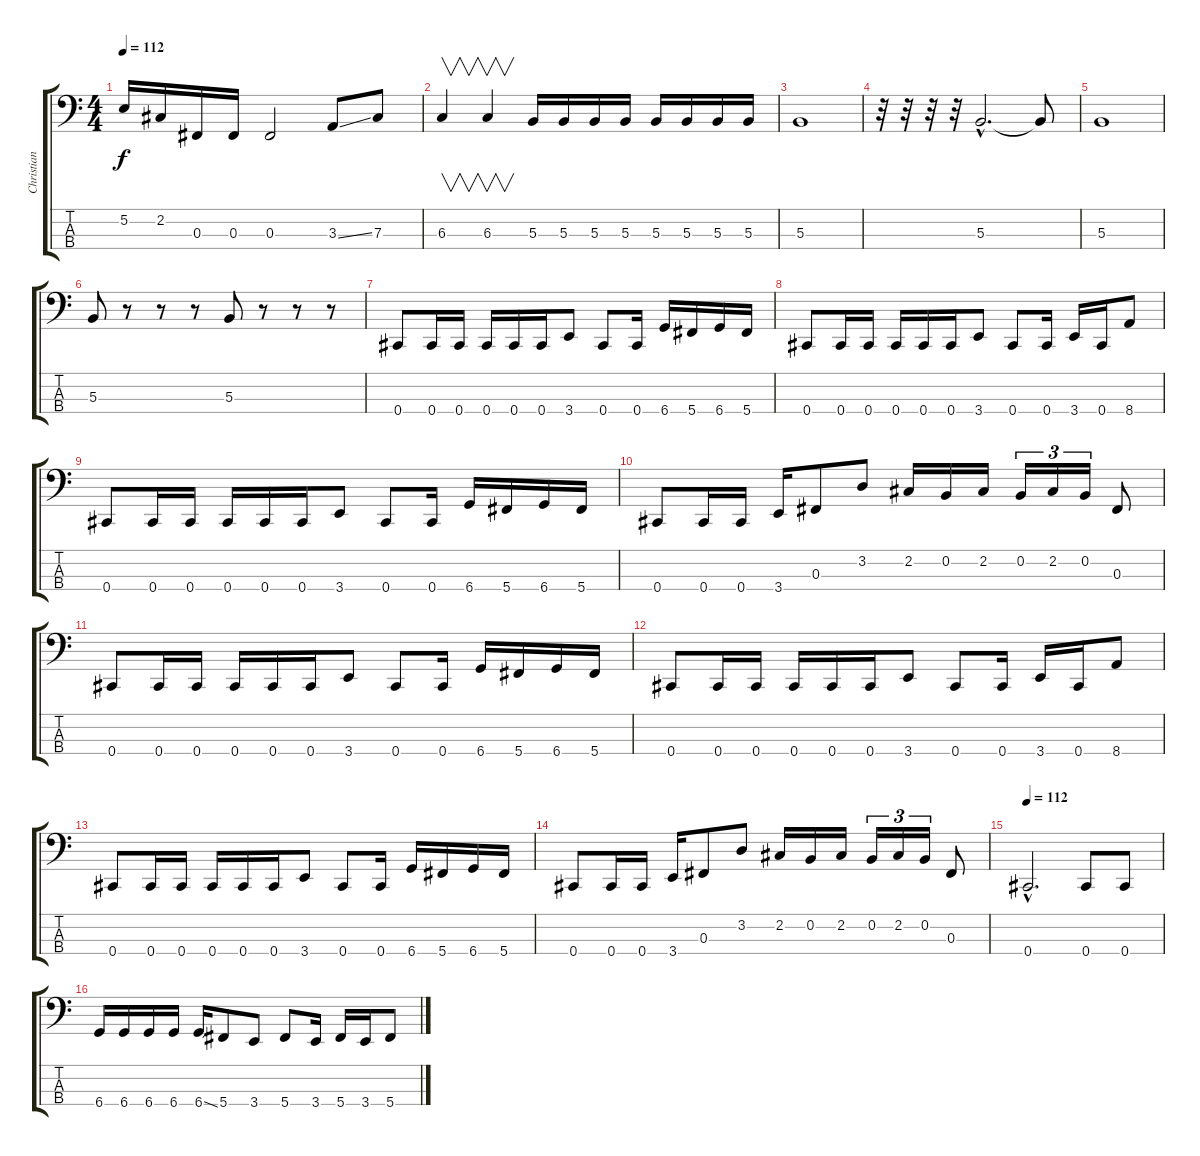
\track ("Christian" "Christian") {instrument electricbassfinger}
\staff {score tabs}
\tuning (E2 B1 Gb1 Db1) {hide}
\ts (4 4)
\tempo 112
\clef f4
\ks c
5.2.16{dy f} 2.2.16 0.3.16 0.3.16 0.3.2 3.3{ss}.8 7.3.8 |
6.3.4{v} 6.3.4{v} 5.3.16 5.3.16 5.3.16 5.3.16 5.3.16 5.3.16 5.3.16 5.3.16 |
5.3.1 |
r.32 r.32 r.32 r.32 5.3{hac}.2{d} 5.3{t}.8 |
5.3.1 |
5.3.8 r.8 r.8 r.8 5.3.8 r.8 r.8 r.8 |
0.4.8 0.4.16 0.4.16 0.4.16 0.4.16 0.4.16 3.4.8 0.4.8 0.4.16 6.4.16 5.4.16 6.4.16 5.4.16 |
0.4.8 0.4.16 0.4.16 0.4.16 0.4.16 0.4.16 3.4.8 0.4.8 0.4.16 3.4.16 0.4.16 8.4.8 |
0.4.8 0.4.16 0.4.16 0.4.16 0.4.16 0.4.16 3.4.8 0.4.8 0.4.16 6.4.16 5.4.16 6.4.16 5.4.16 |
0.4.8 0.4.16 0.4.16 3.4.16 0.3.8 3.2.8 2.2.16 0.2.16 2.2.16 0.2.16{tu (3 2)} 2.2.16{tu (3 2)} 0.2.16{tu (3 2)} 0.3.8 |
0.4.8 0.4.16 0.4.16 0.4.16 0.4.16 0.4.16 3.4.8 0.4.8 0.4.16 6.4.16 5.4.16 6.4.16 5.4.16 |
0.4.8 0.4.16 0.4.16 0.4.16 0.4.16 0.4.16 3.4.8 0.4.8 0.4.16 3.4.16 0.4.16 8.4.8 |
0.4.8 0.4.16 0.4.16 0.4.16 0.4.16 0.4.16 3.4.8 0.4.8 0.4.16 6.4.16 5.4.16 6.4.16 5.4.16 |
0.4.8 0.4.16 0.4.16 3.4.16 0.3.8 3.2.8 2.2.16 0.2.16 2.2.16 0.2.16{tu (3 2)} 2.2.16{tu (3 2)} 0.2.16{tu (3 2)} 0.3.8 |
\tempo 112
0.4{hac}.2{d} 0.4.8 0.4.8 |
6.4.16 6.4.16 6.4.16 6.4.16 6.4{ss}.16 5.4.8 3.4.8 5.4.8 3.4.16 5.4.16 3.4.16 5.4.8
